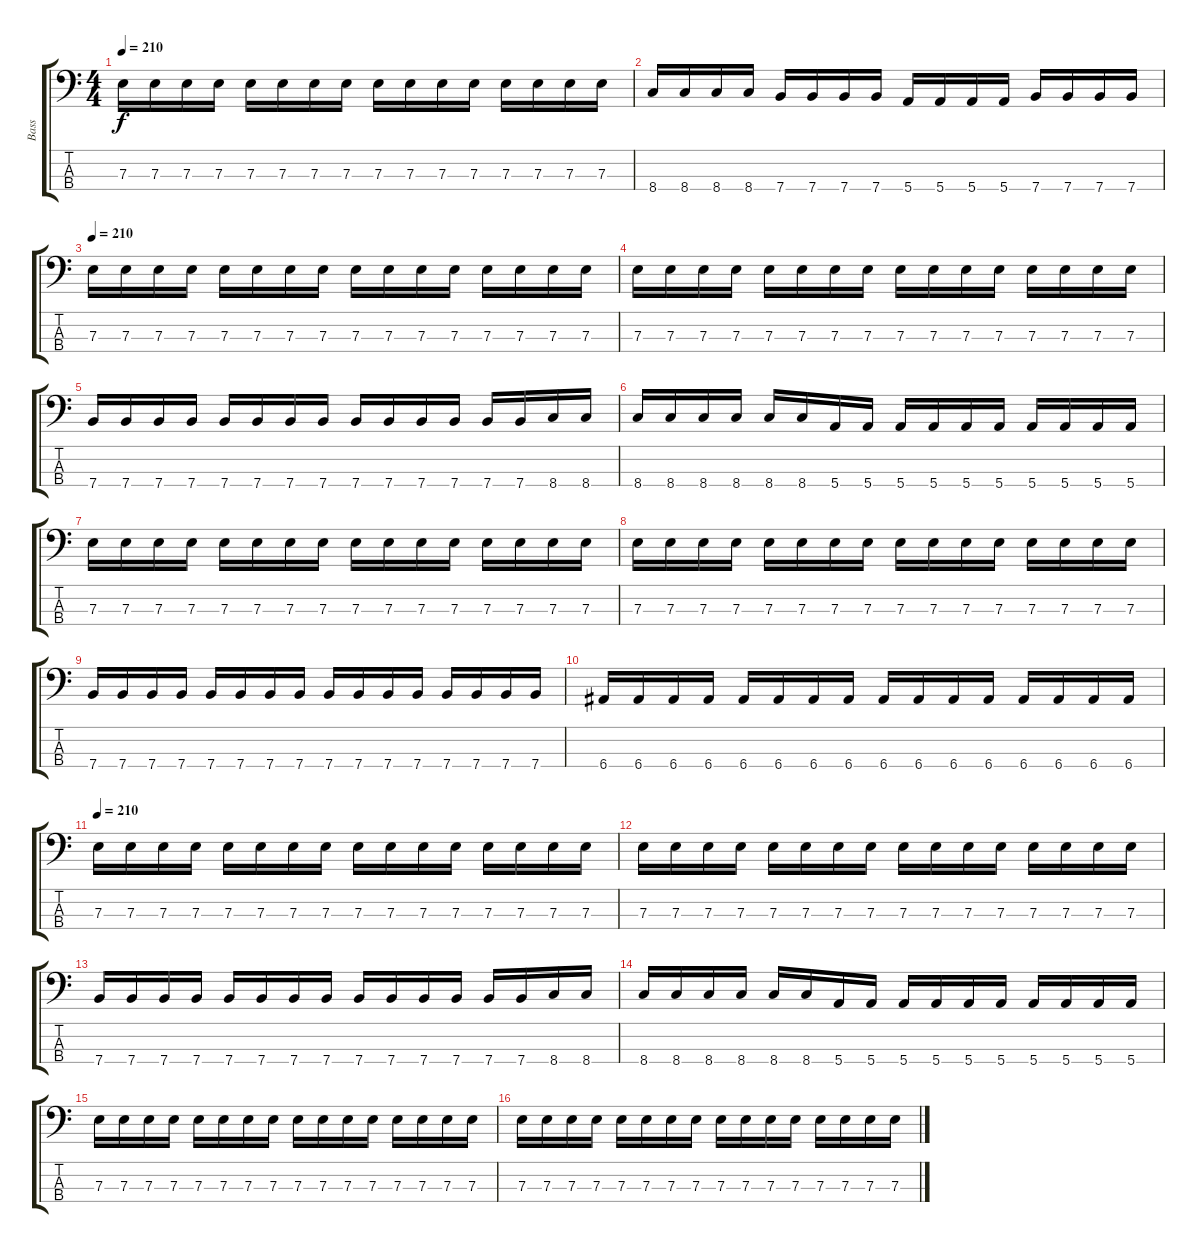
\track ("Bass" "Bass") {instrument electricbasspick}
\staff {score tabs}
\tuning (G2 D2 A1 E1) {hide}
\ts (4 4)
\tempo 210
\clef f4
\ks c
7.3.16{dy f} 7.3.16 7.3.16 7.3.16 7.3.16 7.3.16 7.3.16 7.3.16 7.3.16 7.3.16 7.3.16 7.3.16 7.3.16 7.3.16 7.3.16 7.3.16 |
8.4.16 8.4.16 8.4.16 8.4.16 7.4.16 7.4.16 7.4.16 7.4.16 5.4.16 5.4.16 5.4.16 5.4.16 7.4.16 7.4.16 7.4.16 7.4.16 |
\tempo 210
7.3.16 7.3.16 7.3.16 7.3.16 7.3.16 7.3.16 7.3.16 7.3.16 7.3.16 7.3.16 7.3.16 7.3.16 7.3.16 7.3.16 7.3.16 7.3.16 |
7.3.16 7.3.16 7.3.16 7.3.16 7.3.16 7.3.16 7.3.16 7.3.16 7.3.16 7.3.16 7.3.16 7.3.16 7.3.16 7.3.16 7.3.16 7.3.16 |
7.4.16 7.4.16 7.4.16 7.4.16 7.4.16 7.4.16 7.4.16 7.4.16 7.4.16 7.4.16 7.4.16 7.4.16 7.4.16 7.4.16 8.4.16 8.4.16 |
8.4.16 8.4.16 8.4.16 8.4.16 8.4.16 8.4.16 5.4.16 5.4.16 5.4.16 5.4.16 5.4.16 5.4.16 5.4.16 5.4.16 5.4.16 5.4.16 |
7.3.16 7.3.16 7.3.16 7.3.16 7.3.16 7.3.16 7.3.16 7.3.16 7.3.16 7.3.16 7.3.16 7.3.16 7.3.16 7.3.16 7.3.16 7.3.16 |
7.3.16 7.3.16 7.3.16 7.3.16 7.3.16 7.3.16 7.3.16 7.3.16 7.3.16 7.3.16 7.3.16 7.3.16 7.3.16 7.3.16 7.3.16 7.3.16 |
7.4.16 7.4.16 7.4.16 7.4.16 7.4.16 7.4.16 7.4.16 7.4.16 7.4.16 7.4.16 7.4.16 7.4.16 7.4.16 7.4.16 7.4.16 7.4.16 |
6.4.16 6.4.16 6.4.16 6.4.16 6.4.16 6.4.16 6.4.16 6.4.16 6.4.16 6.4.16 6.4.16 6.4.16 6.4.16 6.4.16 6.4.16 6.4.16 |
\tempo 210
7.3.16 7.3.16 7.3.16 7.3.16 7.3.16 7.3.16 7.3.16 7.3.16 7.3.16 7.3.16 7.3.16 7.3.16 7.3.16 7.3.16 7.3.16 7.3.16 |
7.3.16 7.3.16 7.3.16 7.3.16 7.3.16 7.3.16 7.3.16 7.3.16 7.3.16 7.3.16 7.3.16 7.3.16 7.3.16 7.3.16 7.3.16 7.3.16 |
7.4.16 7.4.16 7.4.16 7.4.16 7.4.16 7.4.16 7.4.16 7.4.16 7.4.16 7.4.16 7.4.16 7.4.16 7.4.16 7.4.16 8.4.16 8.4.16 |
8.4.16 8.4.16 8.4.16 8.4.16 8.4.16 8.4.16 5.4.16 5.4.16 5.4.16 5.4.16 5.4.16 5.4.16 5.4.16 5.4.16 5.4.16 5.4.16 |
7.3.16 7.3.16 7.3.16 7.3.16 7.3.16 7.3.16 7.3.16 7.3.16 7.3.16 7.3.16 7.3.16 7.3.16 7.3.16 7.3.16 7.3.16 7.3.16 |
7.3.16 7.3.16 7.3.16 7.3.16 7.3.16 7.3.16 7.3.16 7.3.16 7.3.16 7.3.16 7.3.16 7.3.16 7.3.16 7.3.16 7.3.16 7.3.16
